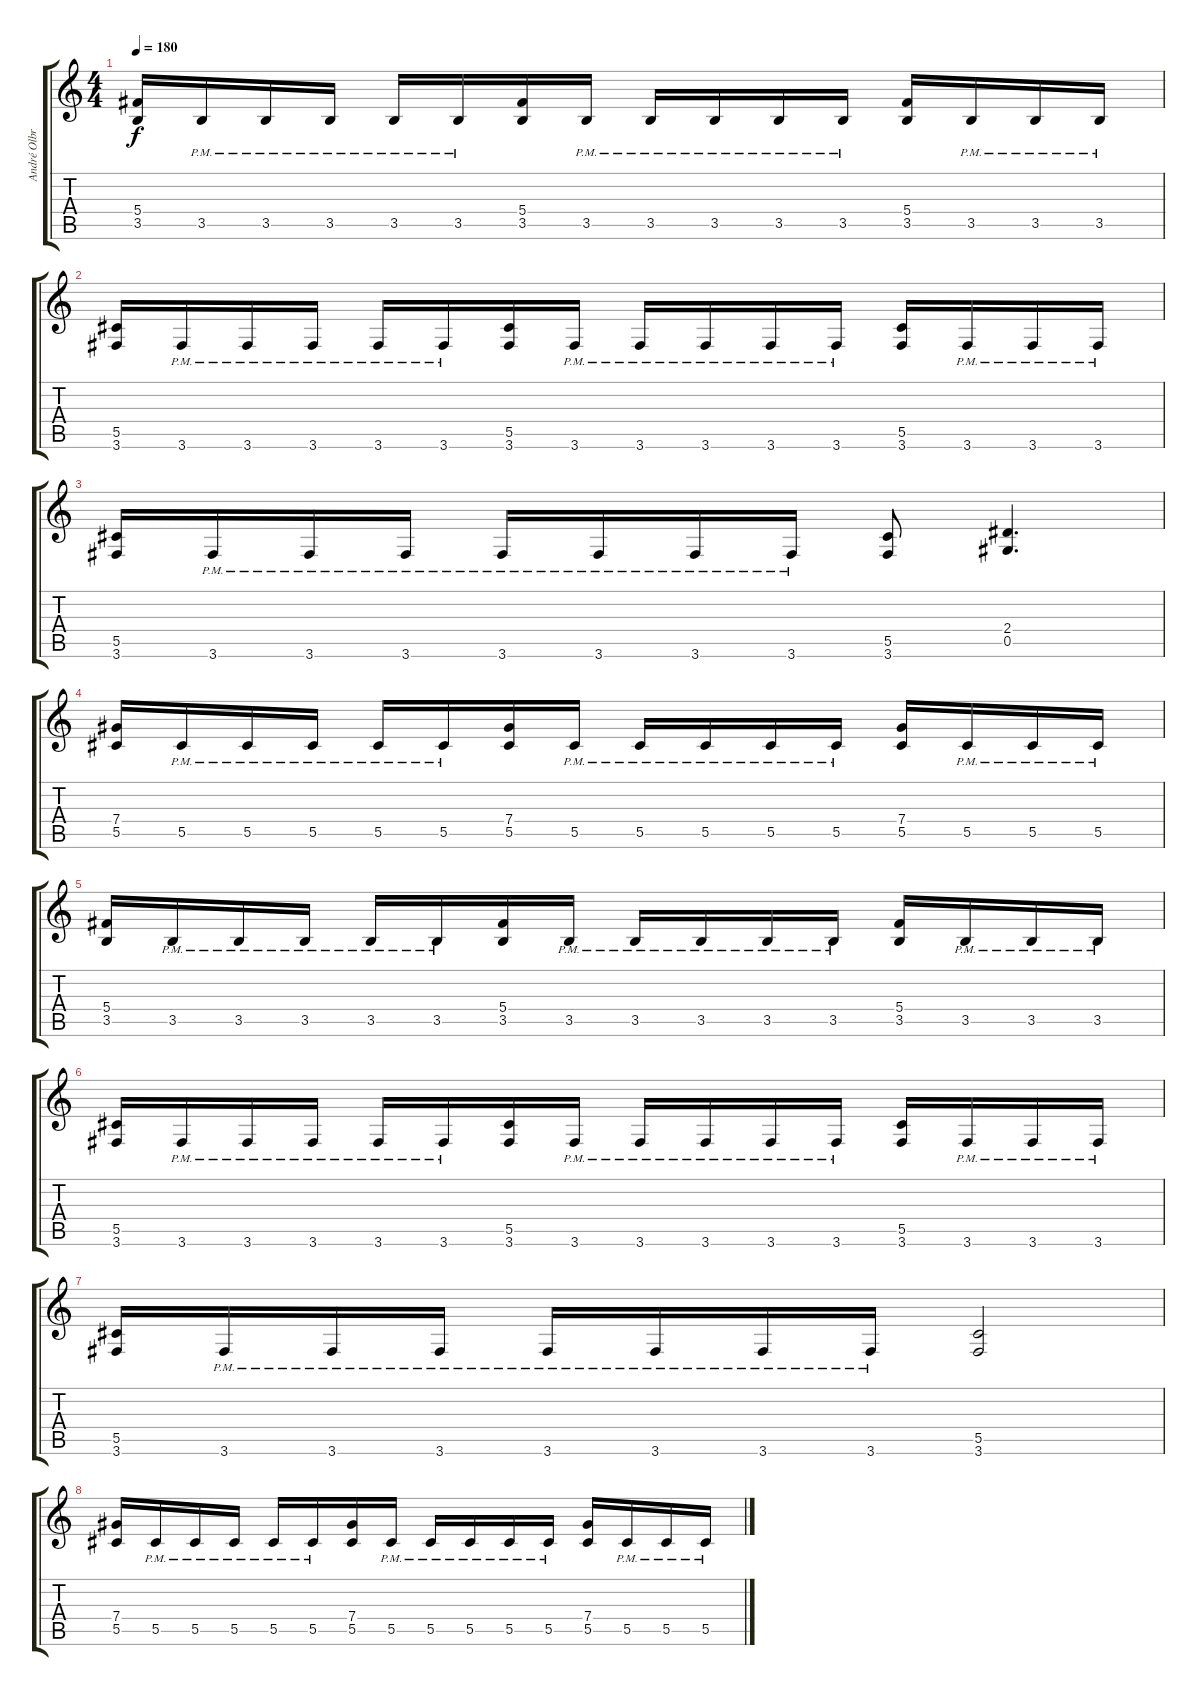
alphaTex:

\track ("André Olbrich" "André Olbr") {instrument distortionguitar}
\staff {score tabs}
\tuning (Eb4 Bb3 Gb3 Db3 Ab2 Eb2) {hide}
\ts (4 4)
\tempo 180
\clef g2
\ks c
(5.4 3.5).16{dy f} 3.5{pm}.16 3.5{pm}.16 3.5{pm}.16 3.5{pm}.16 3.5{pm}.16 (5.4 3.5).16 3.5{pm}.16 3.5{pm}.16 3.5{pm}.16 3.5{pm}.16 3.5{pm}.16 (5.4 3.5).16 3.5{pm}.16 3.5{pm}.16 3.5{pm}.16 |
(5.5 3.6).16 3.6{pm}.16 3.6{pm}.16 3.6{pm}.16 3.6{pm}.16 3.6{pm}.16 (5.5 3.6).16 3.6{pm}.16 3.6{pm}.16 3.6{pm}.16 3.6{pm}.16 3.6{pm}.16 (5.5 3.6).16 3.6{pm}.16 3.6{pm}.16 3.6{pm}.16 |
(5.5 3.6).16 3.6{pm}.16 3.6{pm}.16 3.6{pm}.16 3.6{pm}.16 3.6{pm}.16 3.6{pm}.16 3.6{pm}.16 (5.5 3.6).8 (2.4 0.5).4{d} |
(7.4 5.5).16 5.5{pm}.16 5.5{pm}.16 5.5{pm}.16 5.5{pm}.16 5.5{pm}.16 (7.4 5.5).16 5.5{pm}.16 5.5{pm}.16 5.5{pm}.16 5.5{pm}.16 5.5{pm}.16 (7.4 5.5).16 5.5{pm}.16 5.5{pm}.16 5.5{pm}.16 |
(5.4 3.5).16 3.5{pm}.16 3.5{pm}.16 3.5{pm}.16 3.5{pm}.16 3.5{pm}.16 (5.4 3.5).16 3.5{pm}.16 3.5{pm}.16 3.5{pm}.16 3.5{pm}.16 3.5{pm}.16 (5.4 3.5).16 3.5{pm}.16 3.5{pm}.16 3.5{pm}.16 |
(5.5 3.6).16 3.6{pm}.16 3.6{pm}.16 3.6{pm}.16 3.6{pm}.16 3.6{pm}.16 (5.5 3.6).16 3.6{pm}.16 3.6{pm}.16 3.6{pm}.16 3.6{pm}.16 3.6{pm}.16 (5.5 3.6).16 3.6{pm}.16 3.6{pm}.16 3.6{pm}.16 |
(5.5 3.6).16 3.6{pm}.16 3.6{pm}.16 3.6{pm}.16 3.6{pm}.16 3.6{pm}.16 3.6{pm}.16 3.6{pm}.16 (5.5 3.6).2 |
(7.4 5.5).16 5.5{pm}.16 5.5{pm}.16 5.5{pm}.16 5.5{pm}.16 5.5{pm}.16 (7.4 5.5).16 5.5{pm}.16 5.5{pm}.16 5.5{pm}.16 5.5{pm}.16 5.5{pm}.16 (7.4 5.5).16 5.5{pm}.16 5.5{pm}.16 5.5{pm}.16
